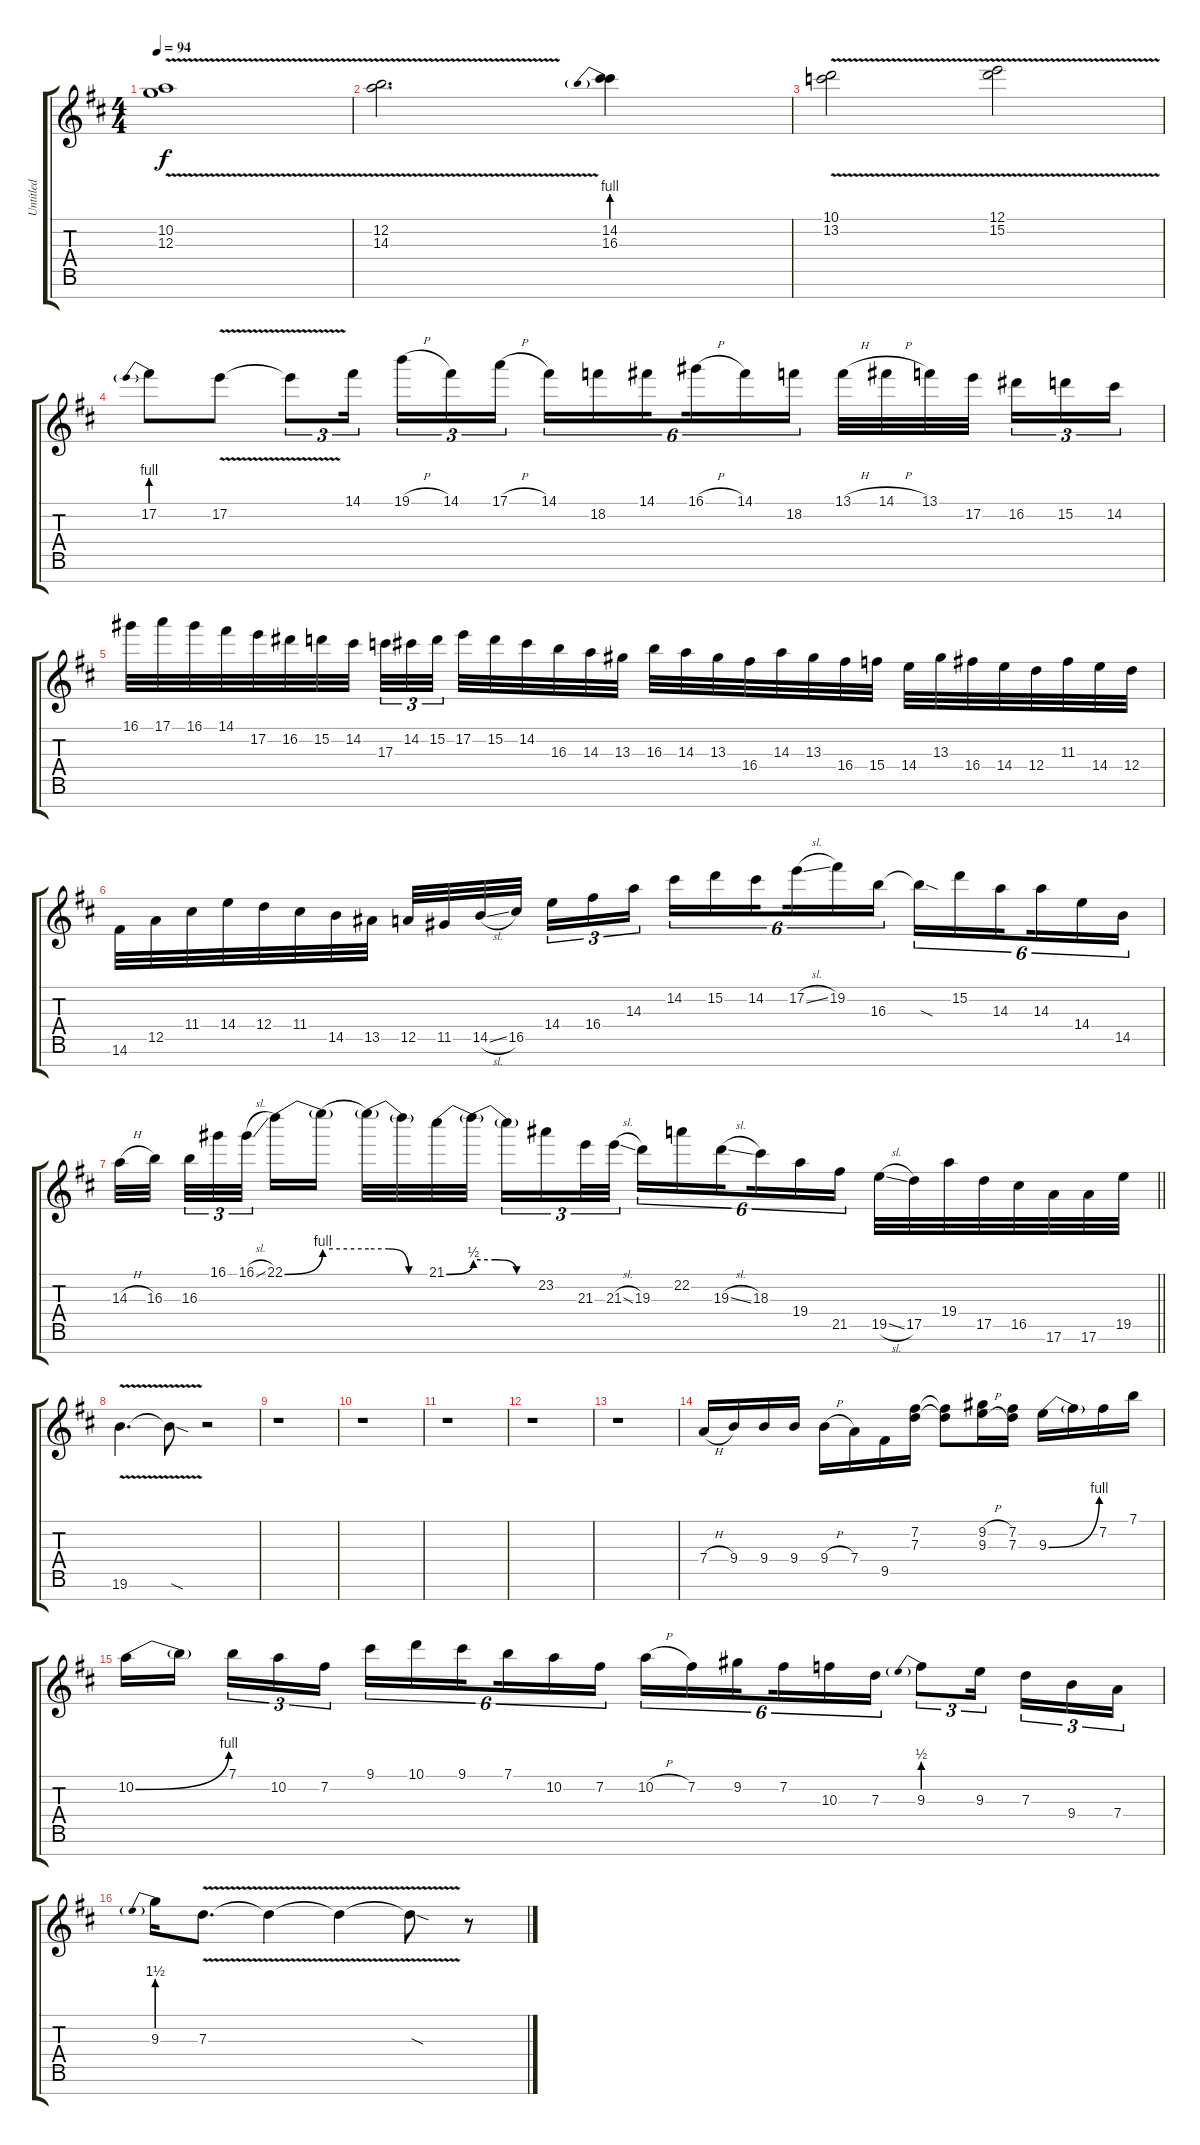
\track ("Untitled" "Untitled") {instrument distortionguitar}
\staff {score tabs}
\tuning (E4 B3 G3 D3 A2 E2 B1) {hide}
\ts (4 4)
\tempo 94
\clef g2
\ks d
(10.2{v} 12.3{v}).1{dy f} |
(12.2{v} 14.3{v}).2{d} (14.2 16.3{be (prebend 0 4 60 4)}).4 |
(10.1{v} 13.2{v}).2 (12.1{v} 15.2{v}).2 |
17.2{be (prebend 0 4 60 4)}.8 17.2{v}.8 17.2{v t}.8{tu (3 2)} 14.1.16{tu (3 2) beam splitsecondary} 19.1{h}.16{tu (3 2)} 14.1.16{tu (3 2)} 17.1{h}.16{tu (3 2)} 14.1.16{tu (6 4)} 18.2.16{tu (6 4)} 14.1.16{tu (6 4) beam splitsecondary} 16.1{h}.16{tu (6 4)} 14.1.16{tu (6 4)} 18.2.16{tu (6 4)} 13.1{h}.32 14.1{h}.32 13.1.32 17.2.32{beam splitsecondary} 16.2.16{tu (3 2)} 15.2.16{tu (3 2)} 14.2.16{tu (3 2)} |
16.1.32 17.1.32 16.1.32 14.1.32 17.2.32 16.2.32 15.2.32 14.2.32 17.3.32{tu (3 2)} 14.2.32{tu (3 2)} 15.2.32{tu (3 2) beam splitsecondary} 17.2.32 15.2.32 14.2.32 16.3.32 14.3.32 13.3.32 16.3.32 14.3.32 13.3.32 16.4.32 14.3.32 13.3.32 16.4.32 15.4.32 14.4.32 13.3.32 16.4.32 14.4.32 12.4.32 11.3.32 14.4.32 12.4.32 |
14.6.32 12.5.32 11.4.32 14.4.32 12.4.32 11.4.32 14.5.32 13.5.32 12.5.32 11.5.32 14.5{sl}.32 16.5.32{beam splitsecondary} 14.4.16{tu (3 2)} 16.4.16{tu (3 2)} 14.3.16{tu (3 2)} 14.2.16{tu (6 4)} 15.2.16{tu (6 4)} 14.2.16{tu (6 4) beam splitsecondary} 17.2{sl}.16{tu (6 4)} 19.2.16{tu (6 4)} 16.3.16{tu (6 4)} 16.3{sod t}.16{tu (6 4)} 15.2.16{tu (6 4)} 14.3.16{tu (6 4) beam splitsecondary} 14.3.16{tu (6 4)} 14.4.16{tu (6 4)} 14.5.16{tu (6 4)} |
\barLineRight lightlight
14.3{h}.32 16.3.32{beam splitsecondary} 16.3.32{tu (3 2)} 16.1.32{tu (3 2)} 16.1{sl}.32{tu (3 2) beam splitsecondary} 22.1{be (bend 0 0 60 4)}.16 22.1{be (hold 0 4 60 4) t}.16 22.1{be (custom 0 4 20 4 40 0 60 0) t}.32 22.1{t}.32 21.1{be (bend 0 0 60 2)}.32 21.1{be (custom 0 2 20 2 40 0 60 0) t}.32{beam splitsecondary} 21.1{t}.16{tu (3 2)} 23.2.16{tu (3 2)} 21.3.32{tu (3 2)} 21.3{sl}.32{tu (3 2)} 19.3.16{tu (6 4)} 22.2.16{tu (6 4)} 19.3{sl}.16{tu (6 4) beam splitsecondary} 18.3.16{tu (6 4)} 19.4.16{tu (6 4)} 21.5.16{tu (6 4)} 19.5{sl}.32 17.5.32 19.4.32 17.5.32 16.5.32 17.6.32 17.6.32 19.5.32 |
19.6{v}.4{d} 19.6{sod t}.8 r.2 |
r.1 |
r.1 |
r.1 |
r.1 |
r.1 |
7.4{h}.16 9.4.16 9.4.16 9.4.16 9.4{h}.16 7.4.16 9.5.16 (7.2 7.3).16 (7.2{t} 7.3{t}).8 (9.2{h} 9.3{h}).16 (7.2 7.3).16 9.3{be (bend 0 0 60 4)}.16 9.3{t}.16 7.2.16 7.1.16 |
10.2{be (bend 0 0 60 4)}.16 10.2{t}.16{beam splitsecondary} 7.1.16{tu (3 2)} 10.2.16{tu (3 2)} 7.2.16{tu (3 2)} 9.1.16{tu (6 4)} 10.1.16{tu (6 4)} 9.1.16{tu (6 4) beam splitsecondary} 7.1.16{tu (6 4)} 10.2.16{tu (6 4)} 7.2.16{tu (6 4)} 10.2{h}.16{tu (6 4)} 7.2.16{tu (6 4)} 9.2.16{tu (6 4) beam splitsecondary} 7.2.16{tu (6 4)} 10.3.16{tu (6 4)} 7.3.16{tu (6 4)} 9.3{be (prebend 0 2 60 2)}.8{tu (3 2)} 9.3.16{tu (3 2) beam splitsecondary} 7.3.16{tu (3 2)} 9.4.16{tu (3 2)} 7.4.16{tu (3 2)} |
9.3{be (prebend 0 6 60 6)}.16 7.3{v}.8{d} 7.3{v t}.4 7.3{v t}.4 7.3{sod t}.8 r.8
